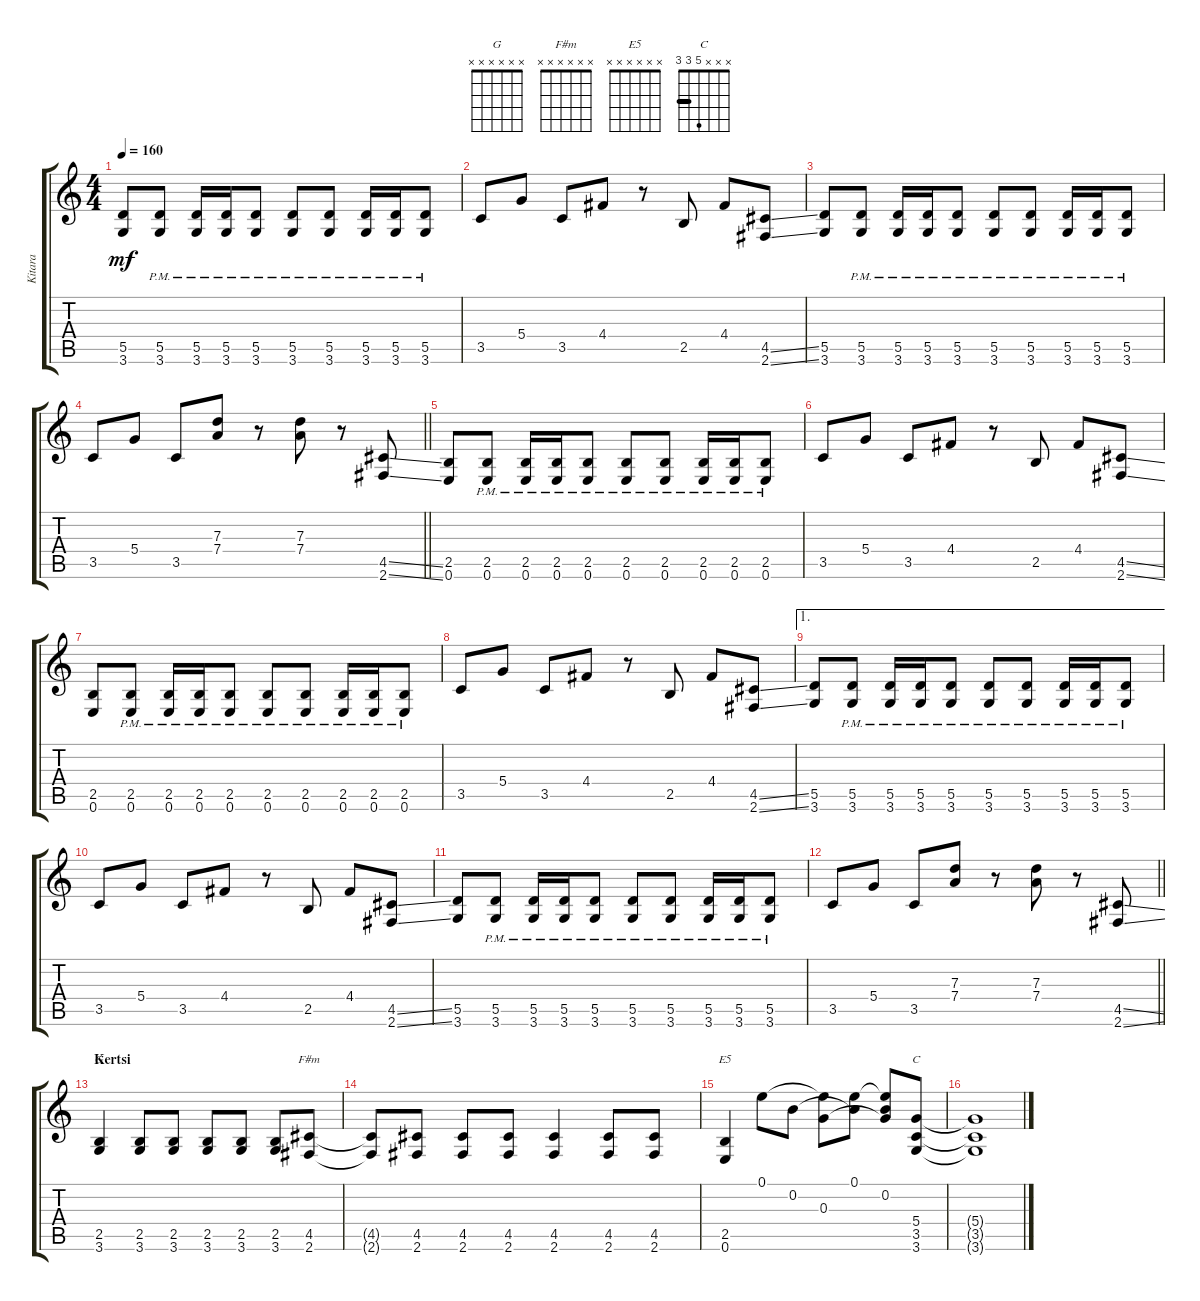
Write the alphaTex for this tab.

\track ("Kitara" "Kitara") {instrument overdrivenguitar}
\staff {score tabs}
\tuning (E4 B3 G3 D3 A2 E2) {hide}
\chord ("G" x x x x x x)
\chord ("F#m" x x x x x x)
\chord ("E5" x x x x x x)
\chord ("C" x x x 5 3 3) {barre 3}
\ts (4 4)
\tempo 160
\clef g2
\ks c
(5.5 3.6).8{dy mf} (5.5{pm} 3.6{pm}).8 (5.5{pm} 3.6{pm}).16 (5.5{pm} 3.6{pm}).16 (5.5{pm} 3.6{pm}).8 (5.5{pm} 3.6{pm}).8 (5.5{pm} 3.6{pm}).8 (5.5{pm} 3.6{pm}).16 (5.5{pm} 3.6{pm}).16 (5.5{pm} 3.6{pm}).8 |
3.5.8 5.4.8 3.5.8 4.4.8 r.8 2.5.8 4.4.8 (4.5{ss} 2.6{ss}).8 |
(5.5 3.6).8 (5.5{pm} 3.6{pm}).8 (5.5{pm} 3.6{pm}).16 (5.5{pm} 3.6{pm}).16 (5.5{pm} 3.6{pm}).8 (5.5{pm} 3.6{pm}).8 (5.5{pm} 3.6{pm}).8 (5.5{pm} 3.6{pm}).16 (5.5{pm} 3.6{pm}).16 (5.5{pm} 3.6{pm}).8 |
\barLineRight lightlight
3.5.8 5.4.8 3.5.8 (7.3 7.4).8 r.8 (7.3 7.4).8 r.8 (4.5{ss} 2.6{ss}).8 |
(2.5 0.6).8 (2.5{pm} 0.6{pm}).8 (2.5{pm} 0.6{pm}).16 (2.5{pm} 0.6{pm}).16 (2.5{pm} 0.6{pm}).8 (2.5{pm} 0.6{pm}).8 (2.5{pm} 0.6{pm}).8 (2.5{pm} 0.6{pm}).16 (2.5{pm} 0.6{pm}).16 (2.5{pm} 0.6{pm}).8 |
3.5.8 5.4.8 3.5.8 4.4.8 r.8 2.5.8 4.4.8 (4.5{ss} 2.6{ss}).8 |
(2.5 0.6).8 (2.5{pm} 0.6{pm}).8 (2.5{pm} 0.6{pm}).16 (2.5{pm} 0.6{pm}).16 (2.5{pm} 0.6{pm}).8 (2.5{pm} 0.6{pm}).8 (2.5{pm} 0.6{pm}).8 (2.5{pm} 0.6{pm}).16 (2.5{pm} 0.6{pm}).16 (2.5{pm} 0.6{pm}).8 |
3.5.8 5.4.8 3.5.8 4.4.8 r.8 2.5.8 4.4.8 (4.5{ss} 2.6{ss}).8 |
\ae 1
(5.5 3.6).8 (5.5{pm} 3.6{pm}).8 (5.5{pm} 3.6{pm}).16 (5.5{pm} 3.6{pm}).16 (5.5{pm} 3.6{pm}).8 (5.5{pm} 3.6{pm}).8 (5.5{pm} 3.6{pm}).8 (5.5{pm} 3.6{pm}).16 (5.5{pm} 3.6{pm}).16 (5.5{pm} 3.6{pm}).8 |
3.5.8 5.4.8 3.5.8 4.4.8 r.8 2.5.8 4.4.8 (4.5{ss} 2.6{ss}).8 |
(5.5 3.6).8 (5.5{pm} 3.6{pm}).8 (5.5{pm} 3.6{pm}).16 (5.5{pm} 3.6{pm}).16 (5.5{pm} 3.6{pm}).8 (5.5{pm} 3.6{pm}).8 (5.5{pm} 3.6{pm}).8 (5.5{pm} 3.6{pm}).16 (5.5{pm} 3.6{pm}).16 (5.5{pm} 3.6{pm}).8 |
\barLineRight lightlight
3.5.8 5.4.8 3.5.8 (7.3 7.4).8 r.8 (7.3 7.4).8 r.8 (4.5{ss} 2.6{ss}).8 |
\section ("" "Kertsi")
(2.5 3.6).4{ch "G"} (2.5 3.6).8 (2.5 3.6).8 (2.5 3.6).8 (2.5 3.6).8 (2.5 3.6).8 (4.5 2.6).8{ch "F#m"} |
(4.5{t} 2.6{t}).8 (4.5 2.6).8 (4.5 2.6).8 (4.5 2.6).8 (4.5 2.6).4 (4.5 2.6).8 (4.5 2.6).8 |
(2.5 0.6).4{ch "E5"} 0.1.8 0.2.8 (0.1{t} 0.3).8 (0.1 0.2{t}).8 (0.1{t} 0.2 0.3{t}).8 (5.4 3.5 3.6).8{ch "C"} |
(5.4{t} 3.5{t} 3.6{t}).1
